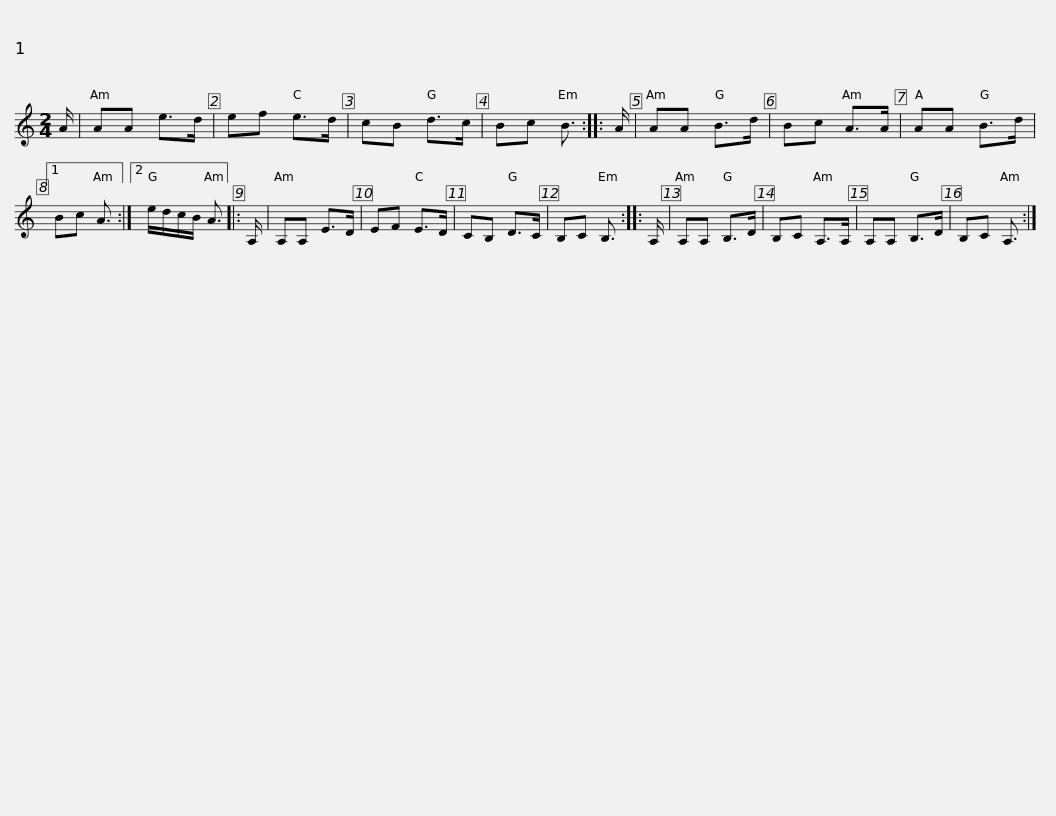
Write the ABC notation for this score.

X:1
L:1/8
M:2/4
I:linebreak $
K:C
V:1 treble
V:1
 A/ | AA e>d | ef e>d | cB d>c | Bc B3/2 :: %5
 A/ | AA B>d | Bc A>A | AA B>d |1 Bc A3/2 :|2$ %10
 e/d/c/B/ A3/2 |: A,/ | A,A, E>D | EF E>D | CB, D>C | %15
 B,C B,3/2 :: A,/ | A,A, B,>D | B,C A,>A, |$ A,A, B,>D | %20
 B,C A,3/2 :| %21
